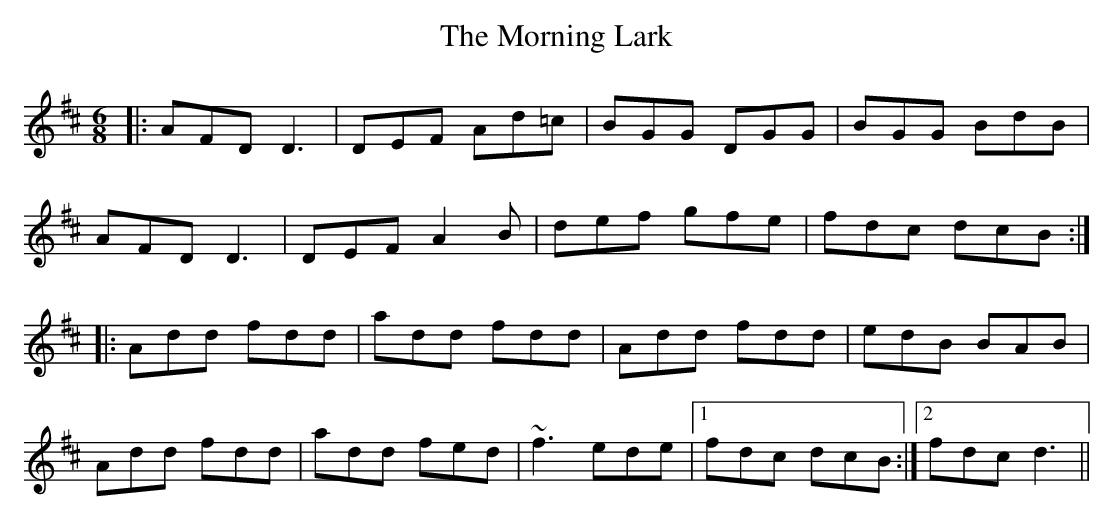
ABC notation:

X:1
T: The Morning Lark
M: 6/8
L: 1/8
K: Dmaj
|:AFD D3|DEF Ad=c|BGG DGG|BGG BdB|
AFD D3|DEF A2B|def gfe|fdc dcB:|
|:Add fdd|add fdd|Add fdd|edB BAB|
Add fdd|add fed|~f3 ede|1 fdc dcB:|2 fdc d3||
